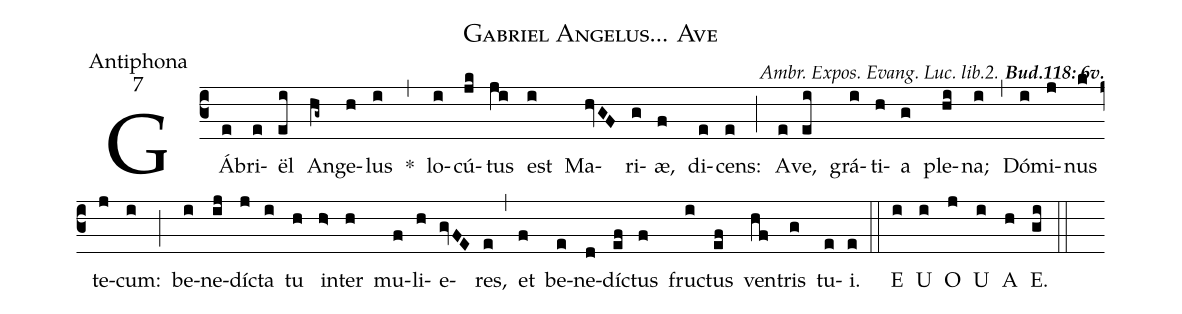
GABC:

name:Gabriel Angelus... Ave;
office-part:Antiphona;
mode:7;
commentary:{\itshape\mdseries Ambr.\ Expos.\ Evang.\ Luc.\ lib.2.\/} {\bfseries Bud.118:\ 6v.};
%%
(c3) GÁ(e)bri(e)ël(ei) An(hg~)ge(h)lus(i) <sp>*</sp>(,)
lo(i)cú(jk)tus(ji) est(i) Ma(hvGF)ri(g)æ,(f) di(e)cens:(e) (;)
A(e)ve,(ei) grá(i)ti(h)a(g) ple(hi)na;(i) (,) Dó(i)mi(j)nus(k) te(j)cum:(i) (;)
be(i)ne(ij)díc(j)ta(i) tu(h) in(h>)ter(h) mu(f)li(h)e(gvFE)res,(e) (,)
et(f) be(e)ne(d)díc(ef)tus(f) fruc(i)tus(ef) ven(hf)tris(g) tu(e)i.(e) (::)
<eu> E(i) U(i) O(j) U(i) A(h) E.(gi) </eu> (::)
